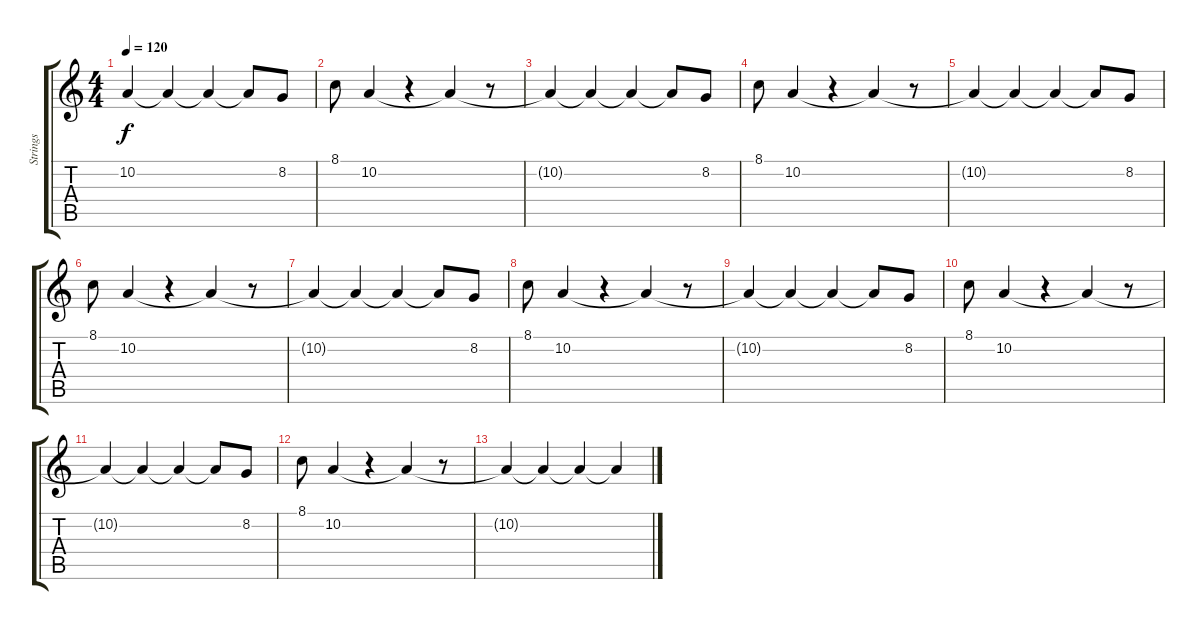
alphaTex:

\track ("Strings" "Strings") {instrument stringensemble1}
\staff {score tabs}
\tuning (E4 B3 G3 D3 A2 E2) {hide}
\ts (4 4)
\tempo 120
\clef g2
\ks c
10.2{t}.4{dy f} 10.2{t}.4 10.2{t}.4 10.2{t}.8 8.2.8 |
8.1.8 10.2.4 r.4 10.2{t}.4 r.8 |
10.2{t}.4 10.2{t}.4 10.2{t}.4 10.2{t}.8 8.2.8 |
8.1.8 10.2.4 r.4 10.2{t}.4 r.8 |
10.2{t}.4 10.2{t}.4 10.2{t}.4 10.2{t}.8 8.2.8 |
8.1.8 10.2.4 r.4 10.2{t}.4 r.8 |
10.2{t}.4 10.2{t}.4 10.2{t}.4 10.2{t}.8 8.2.8 |
8.1.8 10.2.4 r.4 10.2{t}.4 r.8 |
10.2{t}.4 10.2{t}.4 10.2{t}.4 10.2{t}.8 8.2.8 |
8.1.8 10.2.4 r.4 10.2{t}.4 r.8 |
10.2{t}.4 10.2{t}.4 10.2{t}.4 10.2{t}.8 8.2.8 |
8.1.8 10.2.4 r.4 10.2{t}.4 r.8 |
10.2{t}.4 10.2{t}.4 10.2{t}.4 10.2{t}.4
